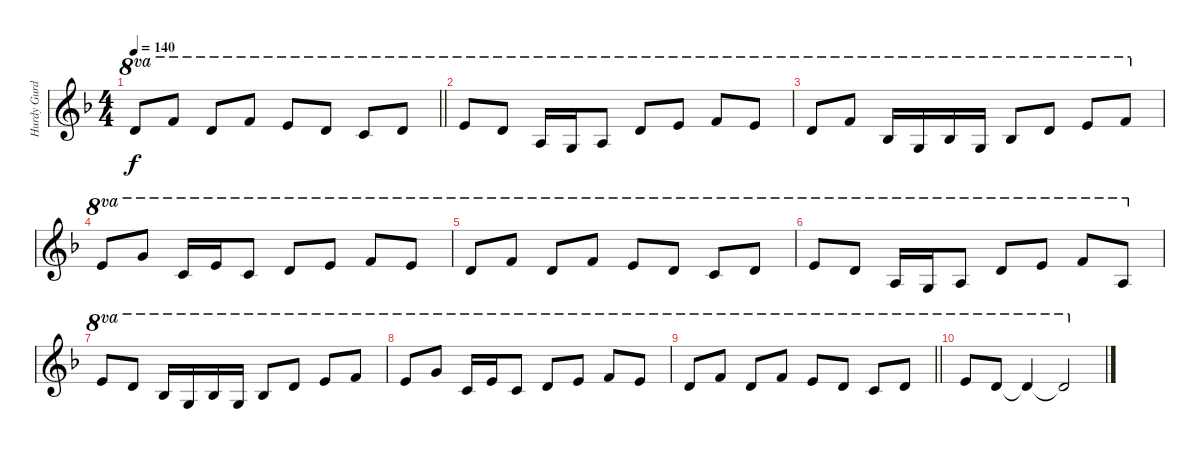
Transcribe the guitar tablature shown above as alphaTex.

\track ("Hurdy Gurdy" "Hurdy Gurd") {instrument cello}
\staff {score}
\tuning (E4 B3 G3 D3 A2 E2) {hide}
\ts (4 4)
\tempo 140
\clef g2
\barLineRight lightlight
\ks dminor
10.1.8{ot 8va dy f} 13.1.8{ot 8va} 10.1.8{ot 8va} 13.1.8{ot 8va} 12.1.8{ot 8va} 10.1.8{ot 8va} 8.1.8{ot 8va} 10.1.8{ot 8va} |
12.1.8{ot 8va} 10.1.8{ot 8va} 10.2.16{ot 8va} 8.2.16{ot 8va} 10.2.8{ot 8va} 10.1.8{ot 8va} 12.1.8{ot 8va} 13.1.8{ot 8va} 12.1.8{ot 8va} |
10.1.8{ot 8va} 13.1.8{ot 8va} 11.2.16{ot 8va} 12.3.16{ot 8va} 11.2.16{ot 8va} 12.3.16{ot 8va} 11.2.8{ot 8va} 10.1.8{ot 8va} 12.1.8{ot 8va} 13.1.8{ot 8va} |
12.1.8{ot 8va} 15.1.8{ot 8va} 13.2.16{ot 8va} 12.1.16{ot 8va} 13.2.8{ot 8va} 10.1.8{ot 8va} 12.1.8{ot 8va} 13.1.8{ot 8va} 12.1.8{ot 8va} |
10.1.8{ot 8va} 13.1.8{ot 8va} 10.1.8{ot 8va} 13.1.8{ot 8va} 12.1.8{ot 8va} 10.1.8{ot 8va} 8.1.8{ot 8va} 10.1.8{ot 8va} |
12.1.8{ot 8va} 10.1.8{ot 8va} 10.2.16{ot 8va} 8.2.16{ot 8va} 10.2.8{ot 8va} 10.1.8{ot 8va} 12.1.8{ot 8va} 13.1.8{ot 8va} 14.3.8{ot 8va} |
12.1.8{ot 8va} 10.1.8{ot 8va} 11.2.16{ot 8va} 12.3.16{ot 8va} 11.2.16{ot 8va} 12.3.16{ot 8va} 11.2.8{ot 8va} 10.1.8{ot 8va} 12.1.8{ot 8va} 13.1.8{ot 8va} |
12.1.8{ot 8va} 15.1.8{ot 8va} 13.2.16{ot 8va} 12.1.16{ot 8va} 13.2.8{ot 8va} 10.1.8{ot 8va} 12.1.8{ot 8va} 13.1.8{ot 8va} 12.1.8{ot 8va} |
\barLineRight lightlight
10.1.8{ot 8va} 13.1.8{ot 8va} 10.1.8{ot 8va} 13.1.8{ot 8va} 12.1.8{ot 8va} 10.1.8{ot 8va} 8.1.8{ot 8va} 10.1.8{ot 8va} |
12.1.8{ot 8va} 10.1.8{ot 8va volume 0} 10.1{t}.4{ot 8va} 10.1{t}.2{ot 8va}
